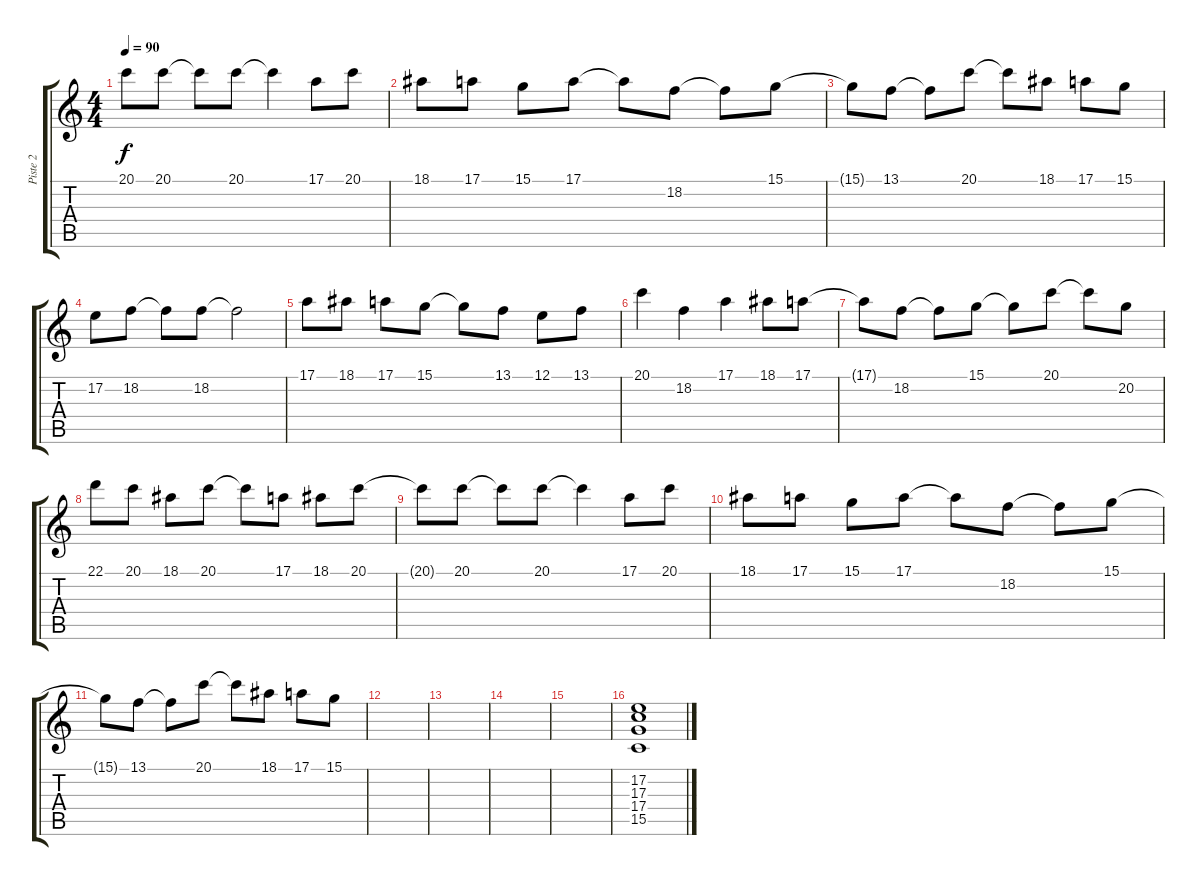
\track ("Piste 2" "Piste 2") {instrument panflute}
\staff {score tabs}
\tuning (E4 B3 G3 D3 A2 E2) {hide}
\ts (4 4)
\tempo 90
\clef g2
\ks c
20.1{t}.8{dy f} 20.1.8 20.1{t}.8 20.1.8 20.1{t}.4 17.1.8 20.1.8 |
18.1.8 17.1.8 15.1.8 17.1.8 17.1{t}.8 18.2.8 18.2{t}.8 15.1.8 |
15.1{t}.8 13.1.8 13.1{t}.8 20.1.8 20.1{t}.8 18.1.8 17.1.8 15.1.8 |
17.2.8 18.2.8 18.2{t}.8 18.2.8 18.2{t}.2 |
17.1.8 18.1.8 17.1.8 15.1.8 15.1{t}.8 13.1.8 12.1.8 13.1.8 |
20.1.4 18.2.4 17.1.4 18.1.8 17.1.8 |
17.1{t}.8 18.2.8 18.2{t}.8 15.1.8 15.1{t}.8 20.1.8 20.1{t}.8 20.2.8 |
22.1.8 20.1.8 18.1.8 20.1.8 20.1{t}.8 17.1.8 18.1.8 20.1.8 |
20.1{t}.8 20.1.8 20.1{t}.8 20.1.8 20.1{t}.4 17.1.8 20.1.8 |
18.1.8 17.1.8 15.1.8 17.1.8 17.1{t}.8 18.2.8 18.2{t}.8 15.1.8 |
15.1{t}.8 13.1.8 13.1{t}.8 20.1.8 20.1{t}.8 18.1.8 17.1.8 15.1.8 |
|
|
|
|
(17.2 17.3 17.4 15.5).1{instrument synthstrings2}
